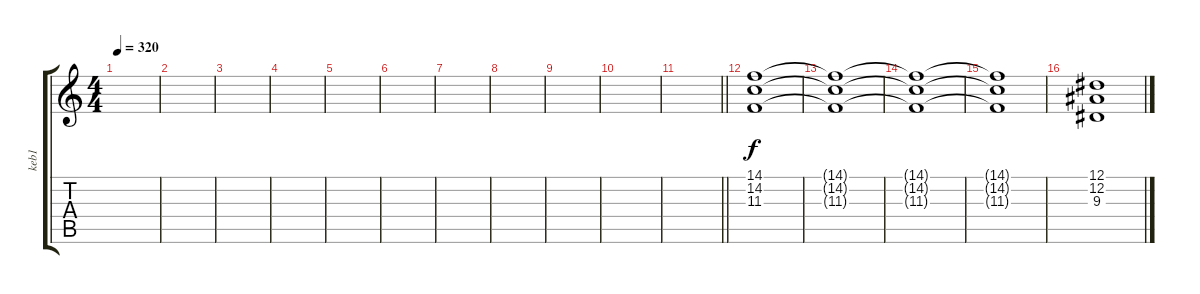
\track ("keb1" "keb1") {instrument stringensemble1}
\staff {score tabs}
\tuning (Eb4 Bb3 Gb3 Db3 Ab2 Eb2) {hide}
\ts (4 4)
\tempo 320
\clef g2
\ks c
|
|
|
|
|
|
|
|
|
|
\barLineRight lightlight
|
(14.1 14.2 11.3).1 |
(14.1{t} 14.2{t} 11.3{t}).1 |
(14.1{t} 14.2{t} 11.3{t}).1 |
(14.1{t} 14.2{t} 11.3{t}).1 |
(12.1 12.2 9.3).1
